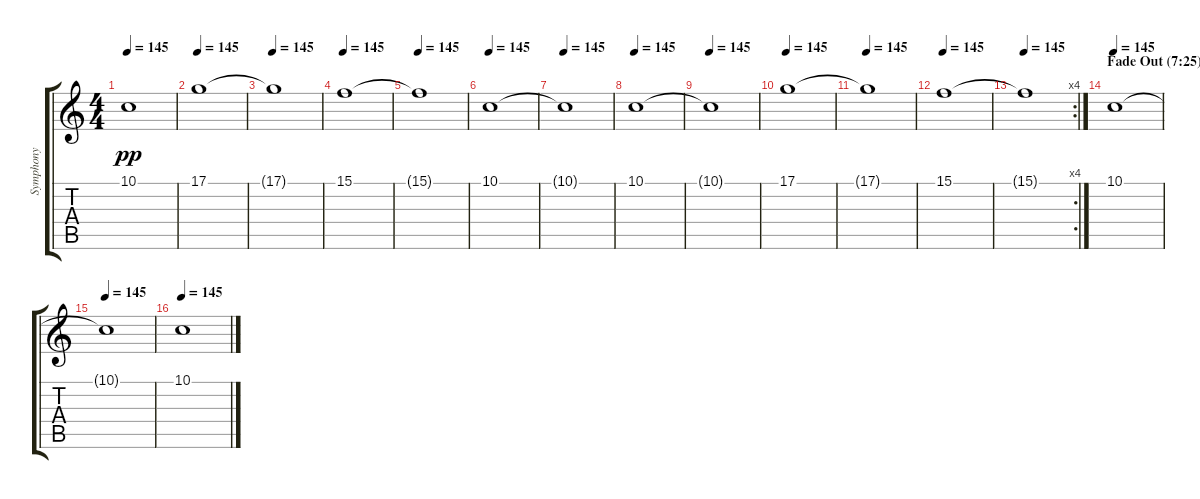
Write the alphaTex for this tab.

\track ("Symphony" "Symphony") {instrument stringensemble1}
\staff {score tabs}
\tuning (D4 A3 F3 C3 G2 C2) {hide}
\ts (4 4)
\tempo 145
\clef g2
\ks c
10.1{t}.1{dy pp} |
\tempo 145
17.1.1{instrument fx7echoes} |
\tempo 145
17.1{t}.1 |
\tempo 145
15.1.1{instrument fx7echoes} |
\tempo 145
15.1{t}.1 |
\tempo 145
10.1.1{instrument fx7echoes} |
\tempo 145
10.1{t}.1 |
\tempo 145
10.1.1{instrument fx7echoes} |
\tempo 145
10.1{t}.1 |
\tempo 145
17.1.1{instrument fx7echoes} |
\tempo 145
17.1{t}.1 |
\tempo 145
15.1.1{instrument fx7echoes} |
\rc 4
\tempo 145
15.1{t}.1 |
\section ("" "Fade Out (7:25)")
\tempo 145
10.1.1{instrument fx7echoes} |
\tempo 145
10.1{t}.1 |
\tempo 145
10.1.1{instrument fx7echoes}
